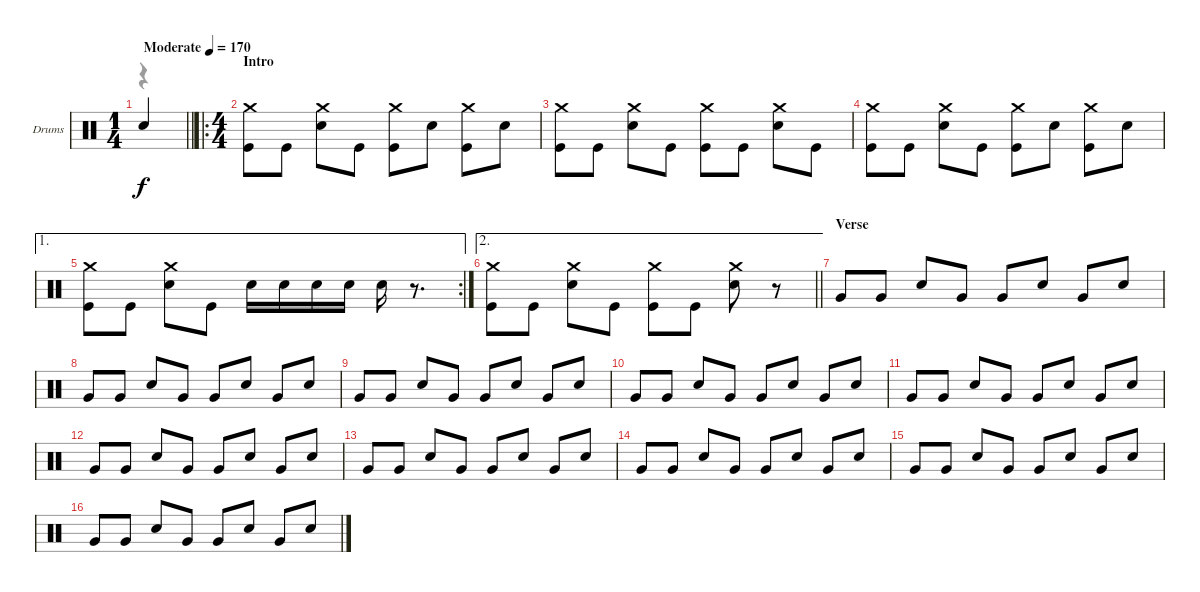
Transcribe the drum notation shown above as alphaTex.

\bracketExtendMode groupsimilarinstruments
\firstSystemTrackNameOrientation horizontal
\otherSystemsTrackNameOrientation horizontal
\track ("Drumkit" "Drums") {instrument percussion}
\staff {score}
\articulation defaults
\voice
\ts (1 4)
\beaming (8 2)
\tempo (170 "Moderate")
\clef neutral
\barLineRight lightlight
\ks c "Snare (hit) 2".4{dy f}
|
\ro
\ts (4 4)
\beaming (8 2 2 2 2)
\section ("" "Intro")
("Crash medium (hit)" "Kick (hit)").8 "Kick (hit)".8 ("Crash medium (hit)" "Snare (hit) 2").8 "Kick (hit)".8 ("Crash medium (hit)" "Kick (hit)").8 "Snare (hit) 2".8 ("Crash medium (hit)" "Kick (hit)").8 "Snare (hit) 2".8 |
("Crash medium (hit)" "Kick (hit)").8 "Kick (hit)".8 ("Crash medium (hit)" "Snare (hit) 2").8 "Kick (hit)".8 ("Crash medium (hit)" "Kick (hit)").8 "Kick (hit)".8 ("Crash medium (hit)" "Snare (hit) 2").8 "Kick (hit)".8 |
("Crash medium (hit)" "Kick (hit)").8 "Kick (hit)".8 ("Crash medium (hit)" "Snare (hit) 2").8 "Kick (hit)".8 ("Crash medium (hit)" "Kick (hit)").8 "Snare (hit) 2".8 ("Crash medium (hit)" "Kick (hit)").8 "Snare (hit) 2".8 |
\ae 1
\rc 2
("Crash medium (hit)" "Kick (hit)").8 "Kick (hit)".8 ("Crash medium (hit)" "Snare (hit) 2").8 "Kick (hit)".8 "Snare (hit) 2".16 "Snare (hit) 2".16 "Snare (hit) 2".16 "Snare (hit) 2".16 "Snare (hit) 2".16 r.8{d} |
\ae 2
\barLineRight lightlight
("Crash medium (hit)" "Kick (hit)").8 "Kick (hit)".8 ("Crash medium (hit)" "Snare (hit) 2").8 "Kick (hit)".8 ("Crash medium (hit)" "Kick (hit)").8 "Kick (hit)".8 ("Crash medium (hit)" "Snare (hit) 2").8 r.8 |
\section ("" "Verse")
"Very Low Tom (hit)".8 "Very Low Tom (hit)".8 "Snare (hit) 2".8 "Very Low Tom (hit)".8 "Very Low Tom (hit)".8 "Snare (hit) 2".8 "Very Low Tom (hit)".8 "Snare (hit) 2".8 |
"Very Low Tom (hit)".8 "Very Low Tom (hit)".8 "Snare (hit) 2".8 "Very Low Tom (hit)".8 "Very Low Tom (hit)".8 "Snare (hit) 2".8 "Very Low Tom (hit)".8 "Snare (hit) 2".8 |
"Very Low Tom (hit)".8 "Very Low Tom (hit)".8 "Snare (hit) 2".8 "Very Low Tom (hit)".8 "Very Low Tom (hit)".8 "Snare (hit) 2".8 "Very Low Tom (hit)".8 "Snare (hit) 2".8 |
"Very Low Tom (hit)".8 "Very Low Tom (hit)".8 "Snare (hit) 2".8 "Very Low Tom (hit)".8 "Very Low Tom (hit)".8 "Snare (hit) 2".8 "Very Low Tom (hit)".8 "Snare (hit) 2".8 |
"Very Low Tom (hit)".8 "Very Low Tom (hit)".8 "Snare (hit) 2".8 "Very Low Tom (hit)".8 "Very Low Tom (hit)".8 "Snare (hit) 2".8 "Very Low Tom (hit)".8 "Snare (hit) 2".8 |
"Very Low Tom (hit)".8 "Very Low Tom (hit)".8 "Snare (hit) 2".8 "Very Low Tom (hit)".8 "Very Low Tom (hit)".8 "Snare (hit) 2".8 "Very Low Tom (hit)".8 "Snare (hit) 2".8 |
"Very Low Tom (hit)".8 "Very Low Tom (hit)".8 "Snare (hit) 2".8 "Very Low Tom (hit)".8 "Very Low Tom (hit)".8 "Snare (hit) 2".8 "Very Low Tom (hit)".8 "Snare (hit) 2".8 |
"Very Low Tom (hit)".8 "Very Low Tom (hit)".8 "Snare (hit) 2".8 "Very Low Tom (hit)".8 "Very Low Tom (hit)".8 "Snare (hit) 2".8 "Very Low Tom (hit)".8 "Snare (hit) 2".8 |
"Very Low Tom (hit)".8 "Very Low Tom (hit)".8 "Snare (hit) 2".8 "Very Low Tom (hit)".8 "Very Low Tom (hit)".8 "Snare (hit) 2".8 "Very Low Tom (hit)".8 "Snare (hit) 2".8 |
"Very Low Tom (hit)".8 "Very Low Tom (hit)".8 "Snare (hit) 2".8 "Very Low Tom (hit)".8 "Very Low Tom (hit)".8 "Snare (hit) 2".8 "Very Low Tom (hit)".8 "Snare (hit) 2".8
\voice
\clef neutral
\ottava regular
\simile none
\barLineRight lightlight
\ks c
r.4{dy mf} |
|
|
|
|
\barLineRight lightlight
|
|
|
|
|
|
|
|
|
|
